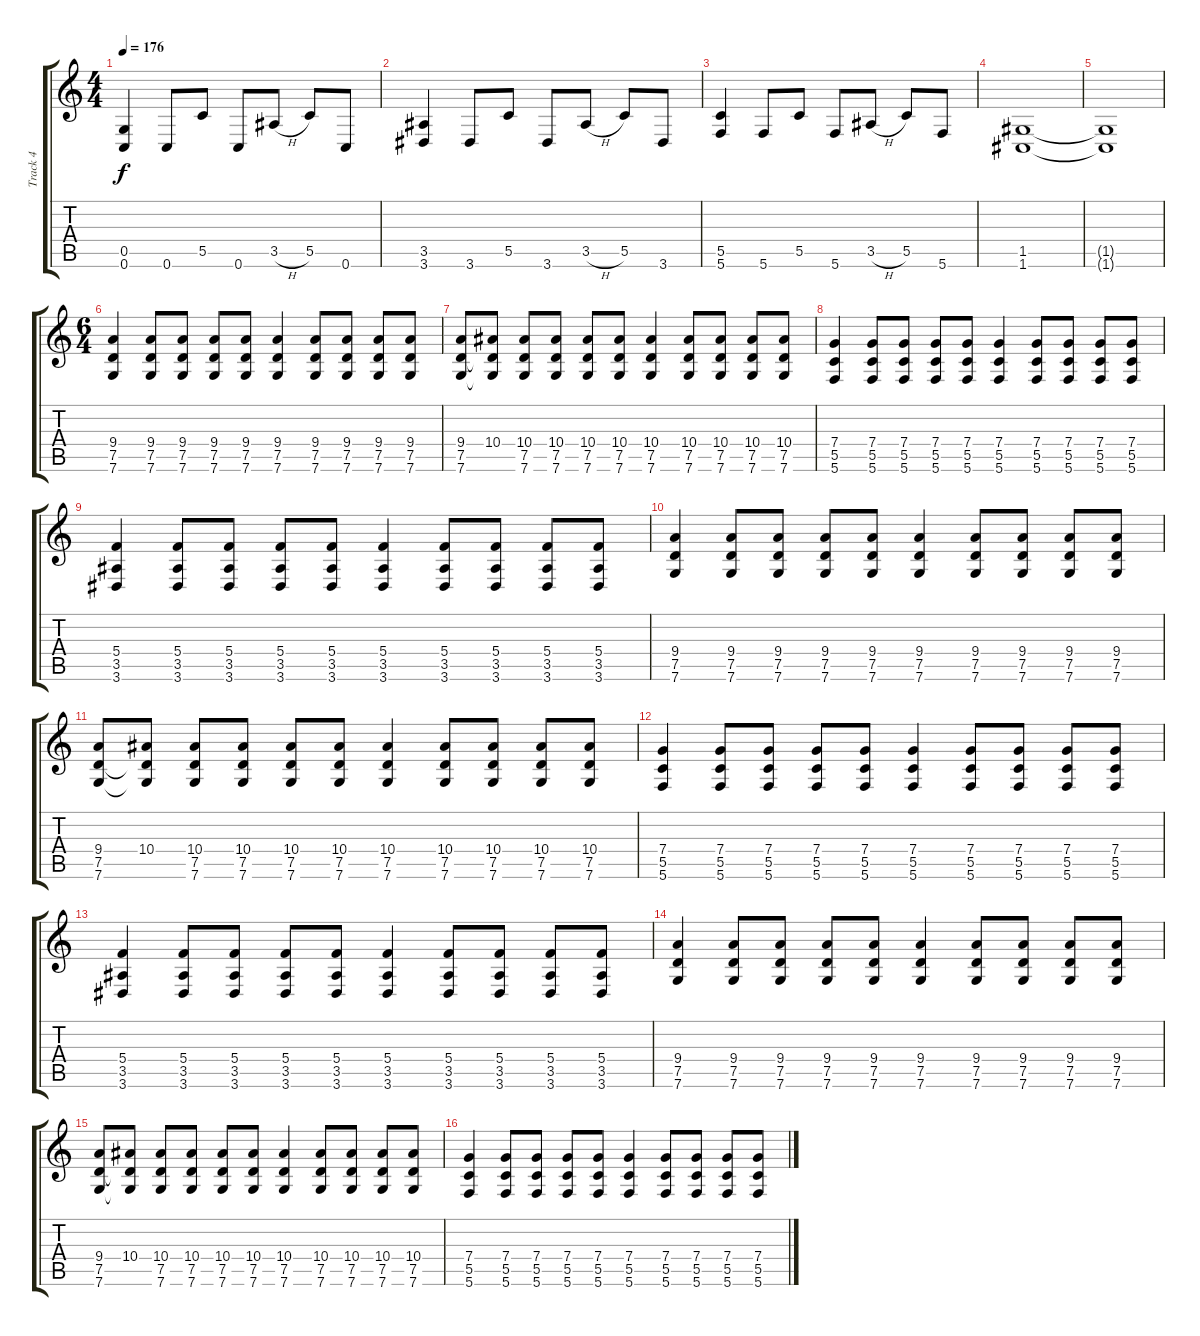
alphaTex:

\track ("Track 4" "Track 4") {mute instrument distortionguitar}
\staff {score tabs}
\tuning (D4 A3 F3 C3 G2 C2) {hide}
\ts (4 4)
\tempo 176
\clef g2
\ks c
(0.5 0.6).4{dy f} 0.6.8 5.5.8 0.6.8 3.5{h}.8 5.5.8 0.6.8 |
(3.5 3.6).4 3.6.8 5.5.8 3.6.8 3.5{h}.8 5.5.8 3.6.8 |
(5.5 5.6).4 5.6.8 5.5.8 5.6.8 3.5{h}.8 5.5.8 5.6.8 |
(1.5 1.6).1{volume 13} |
(1.5{t} 1.6{t}).1 |
\ts (6 4)
(9.4 7.5 7.6).4 (9.4 7.5 7.6).8 (9.4 7.5 7.6).8 (9.4 7.5 7.6).8 (9.4 7.5 7.6).8 (9.4 7.5 7.6).4 (9.4 7.5 7.6).8 (9.4 7.5 7.6).8 (9.4 7.5 7.6).8 (9.4 7.5 7.6).8 |
(9.4 7.5 7.6).8 (10.4 7.5{t} 7.6{t}).8 (10.4 7.5 7.6).8 (10.4 7.5 7.6).8 (10.4 7.5 7.6).8 (10.4 7.5 7.6).8 (10.4 7.5 7.6).4 (10.4 7.5 7.6).8 (10.4 7.5 7.6).8 (10.4 7.5 7.6).8 (10.4 7.5 7.6).8 |
(7.4 5.5 5.6).4 (7.4 5.5 5.6).8 (7.4 5.5 5.6).8 (7.4 5.5 5.6).8 (7.4 5.5 5.6).8 (7.4 5.5 5.6).4 (7.4 5.5 5.6).8 (7.4 5.5 5.6).8 (7.4 5.5 5.6).8 (7.4 5.5 5.6).8 |
(5.4 3.5 3.6).4 (5.4 3.5 3.6).8 (5.4 3.5 3.6).8 (5.4 3.5 3.6).8 (5.4 3.5 3.6).8 (5.4 3.5 3.6).4 (5.4 3.5 3.6).8 (5.4 3.5 3.6).8 (5.4 3.5 3.6).8 (5.4 3.5 3.6).8 |
(9.4 7.5 7.6).4 (9.4 7.5 7.6).8 (9.4 7.5 7.6).8 (9.4 7.5 7.6).8 (9.4 7.5 7.6).8 (9.4 7.5 7.6).4 (9.4 7.5 7.6).8 (9.4 7.5 7.6).8 (9.4 7.5 7.6).8 (9.4 7.5 7.6).8 |
(9.4 7.5 7.6).8 (10.4 7.5{t} 7.6{t}).8 (10.4 7.5 7.6).8 (10.4 7.5 7.6).8 (10.4 7.5 7.6).8 (10.4 7.5 7.6).8 (10.4 7.5 7.6).4 (10.4 7.5 7.6).8 (10.4 7.5 7.6).8 (10.4 7.5 7.6).8 (10.4 7.5 7.6).8 |
(7.4 5.5 5.6).4 (7.4 5.5 5.6).8 (7.4 5.5 5.6).8 (7.4 5.5 5.6).8 (7.4 5.5 5.6).8 (7.4 5.5 5.6).4 (7.4 5.5 5.6).8 (7.4 5.5 5.6).8 (7.4 5.5 5.6).8 (7.4 5.5 5.6).8 |
(5.4 3.5 3.6).4 (5.4 3.5 3.6).8 (5.4 3.5 3.6).8 (5.4 3.5 3.6).8 (5.4 3.5 3.6).8 (5.4 3.5 3.6).4 (5.4 3.5 3.6).8 (5.4 3.5 3.6).8 (5.4 3.5 3.6).8 (5.4 3.5 3.6).8 |
(9.4 7.5 7.6).4 (9.4 7.5 7.6).8 (9.4 7.5 7.6).8 (9.4 7.5 7.6).8 (9.4 7.5 7.6).8 (9.4 7.5 7.6).4 (9.4 7.5 7.6).8 (9.4 7.5 7.6).8 (9.4 7.5 7.6).8 (9.4 7.5 7.6).8 |
(9.4 7.5 7.6).8 (10.4 7.5{t} 7.6{t}).8 (10.4 7.5 7.6).8 (10.4 7.5 7.6).8 (10.4 7.5 7.6).8 (10.4 7.5 7.6).8 (10.4 7.5 7.6).4 (10.4 7.5 7.6).8 (10.4 7.5 7.6).8 (10.4 7.5 7.6).8 (10.4 7.5 7.6).8 |
(7.4 5.5 5.6).4 (7.4 5.5 5.6).8 (7.4 5.5 5.6).8 (7.4 5.5 5.6).8 (7.4 5.5 5.6).8 (7.4 5.5 5.6).4 (7.4 5.5 5.6).8 (7.4 5.5 5.6).8 (7.4 5.5 5.6).8 (7.4 5.5 5.6).8
